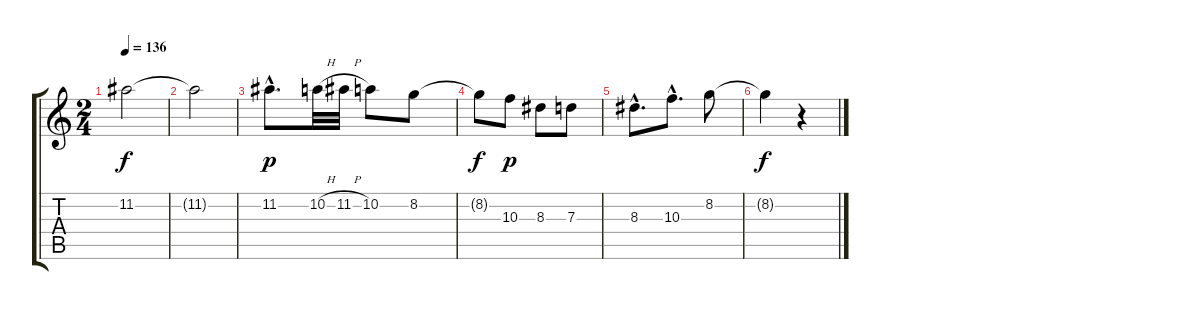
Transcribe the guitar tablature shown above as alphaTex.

\track "" {instrument distortionguitar}
\staff {score tabs}
\tuning (E4 B3 G3 D3 A2 E2) {hide}
\ts (2 4)
\tempo 136
\clef g2
\ks c
11.2{t}.2{dy f} |
11.2{t}.2 |
11.2{hac}.8{d dy p} 10.2{h}.32 11.2{h}.32 10.2.8 8.2.8 |
8.2{t}.8{dy f} 10.3.8{dy p} 8.3.8 7.3.8 |
8.3{hac}.8{d} 10.3{hac}.8{d} 8.2.8 |
8.2{t}.4{dy f} r.4
